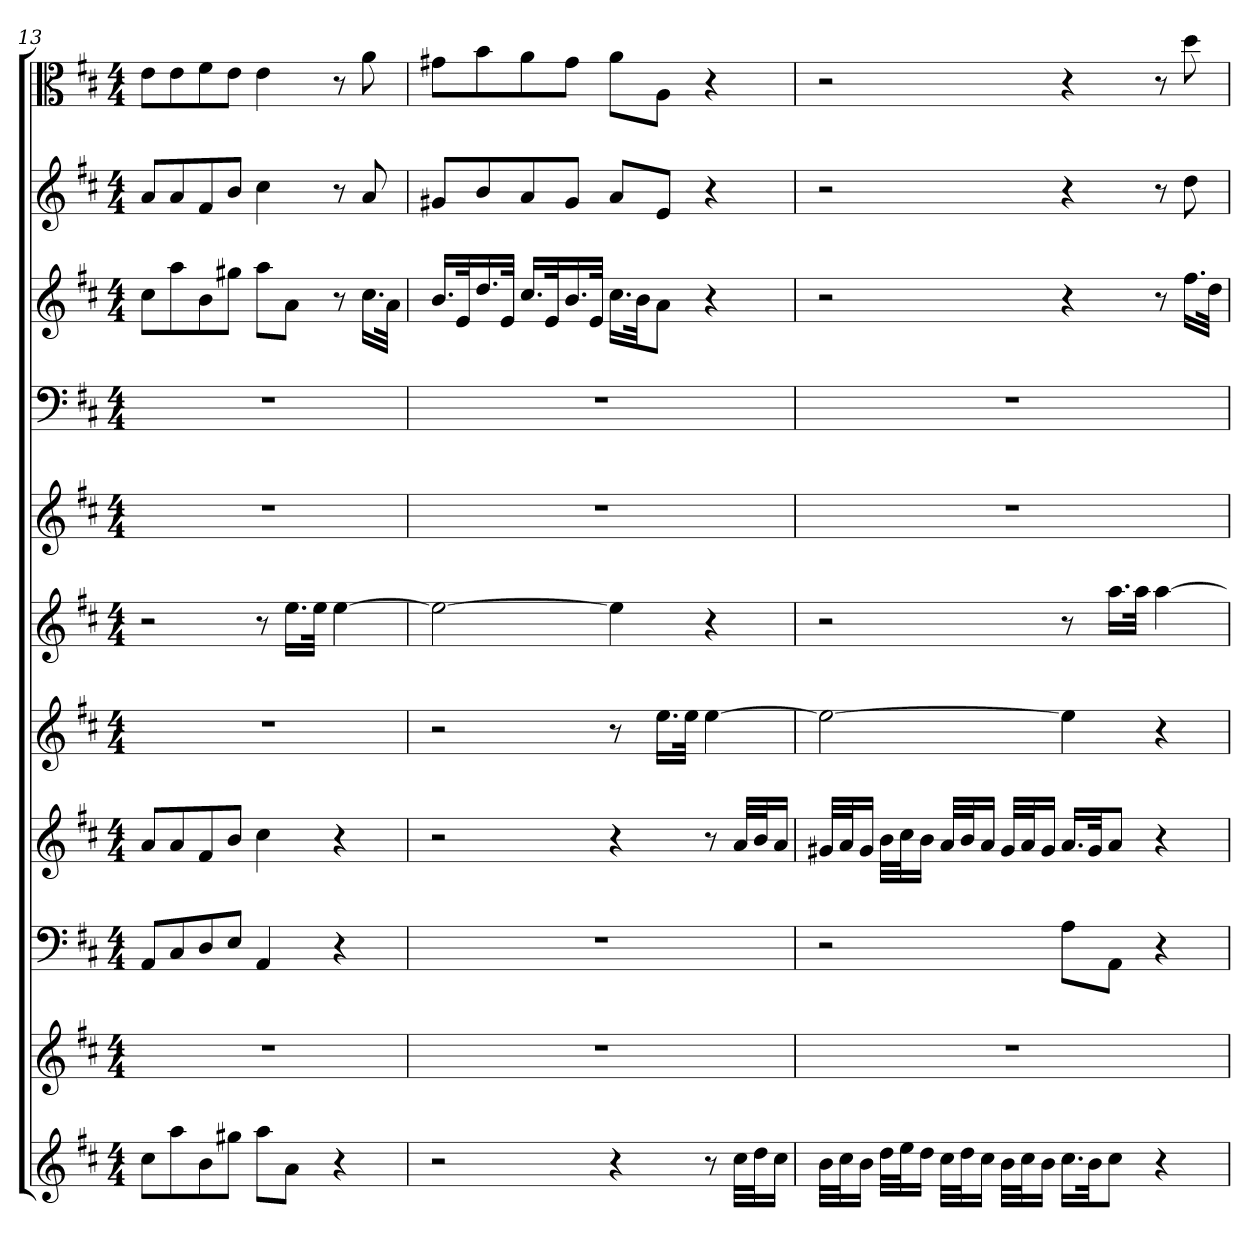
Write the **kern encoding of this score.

**kern	**kern	**kern	**kern	**kern	**kern	**kern	**kern	**kern	**kern	**kern
*part11	*part10	*part9	*part8	*part7	*part6	*part5	*part4	*part3	*part2	*part1
*staff11	*staff10	*staff9	*staff8	*staff7	*staff6	*staff5	*staff4	*staff3	*staff2	*staff1
*clefG2	*clefG2	*clefF4	*clefG2	*clefG2	*clefG2	*clefG2	*clefF4	*clefG2	*clefG2	*clefC3
*k[f#c#]	*k[f#c#]	*k[f#c#]	*k[f#c#]	*k[f#c#]	*k[f#c#]	*k[f#c#]	*k[f#c#]	*k[f#c#]	*k[f#c#]	*k[f#c#]
*D:	*D:	*D:	*D:	*D:	*D:	*D:	*D:	*D:	*D:	*D:
*M4/4	*M4/4	*M4/4	*M4/4	*M4/4	*M4/4	*M4/4	*M4/4	*M4/4	*M4/4	*M4/4
=13	=13	=13	=13	=13	=13	=13	=13	=13	=13	=13
8cc#\L	1r	8AA/L	8a/L	1r	2r	1r	1r	8cc#\L	8a/L	8e\L
8aa\	.	8C#/	8a/	.	.	.	.	8aa\	8a/	8e\
8b\	.	8D/	8f#/	.	.	.	.	8b\	8f#/	8f#\
8gg#X\J	.	8E/J	8b/J	.	.	.	.	8gg#X\J	8b/J	8e\J
8aa\L	.	4AA/	4cc#\	.	8r	.	.	8aa\L	4cc#\	4e\
8a\J	.	.	.	.	16.ee\LL	.	.	8a\J	.	.
.	.	.	.	.	32ee\JJk	.	.	.	.	.
4r	.	4r	4r	.	[4ee\	.	.	8r	8r	8r
.	.	.	.	.	.	.	.	16.cc#\LL	8a/	8a\
.	.	.	.	.	.	.	.	32a\JJk	.	.
=14	=14	=14	=14	=14	=14	=14	=14	=14	=14	=14
2r	1r	1r	2r	2r	2ee\_	1r	1r	16.b/LL	8g#X/L	8g#X\L
.	.	.	.	.	.	.	.	32e/K	.	.
.	.	.	.	.	.	.	.	16.dd/	8b/	8b\
.	.	.	.	.	.	.	.	32e/JJk	.	.
.	.	.	.	.	.	.	.	16.cc#/LL	8a/	8a\
.	.	.	.	.	.	.	.	32e/K	.	.
.	.	.	.	.	.	.	.	16.b/	8g#/J	8g#\J
.	.	.	.	.	.	.	.	32e/JJk	.	.
4r	.	.	4r	8r	4ee\]	.	.	16.cc#\LL	8a/L	8a\L
.	.	.	.	.	.	.	.	32b\JK	.	.
.	.	.	.	16.ee\LL	.	.	.	8a\J	8e/J	8A\J
.	.	.	.	32ee\JJk	.	.	.	.	.	.
8r	.	.	8r	[4ee\	4r	.	.	4r	4r	4r
32cc#\LLL	.	.	32a/LLL	.	.	.	.	.	.	.
32dd\J	.	.	32b/J	.	.	.	.	.	.	.
16cc#\JJ	.	.	16a/JJ	.	.	.	.	.	.	.
=15	=15	=15	=15	=15	=15	=15	=15	=15	=15	=15
32b\LLL	1r	2r	32g#X/LLL	2ee\_	2r	1r	1r	2r	2r	2r
32cc#\J	.	.	32a/J	.	.	.	.	.	.	.
16b\JJ	.	.	16g#/JJ	.	.	.	.	.	.	.
32dd\LLL	.	.	32b\LLL	.	.	.	.	.	.	.
32ee\J	.	.	32cc#\J	.	.	.	.	.	.	.
16dd\JJ	.	.	16b\JJ	.	.	.	.	.	.	.
32cc#\LLL	.	.	32a/LLL	.	.	.	.	.	.	.
32dd\J	.	.	32b/J	.	.	.	.	.	.	.
16cc#\JJ	.	.	16a/JJ	.	.	.	.	.	.	.
32b\LLL	.	.	32g#/LLL	.	.	.	.	.	.	.
32cc#\J	.	.	32a/J	.	.	.	.	.	.	.
16b\JJ	.	.	16g#/JJ	.	.	.	.	.	.	.
16.cc#\LL	.	8A\L	16.a/LL	4ee\]	8r	.	.	4r	4r	4r
32b\JK	.	.	32g#/JK	.	.	.	.	.	.	.
8cc#\J	.	8AA\J	8a/J	.	16.aa\LL	.	.	.	.	.
.	.	.	.	.	32aa\JJk	.	.	.	.	.
4r	.	4r	4r	4r	[4aa\	.	.	8r	8r	8r
.	.	.	.	.	.	.	.	16.ff#\LL	8dd\	8dd\
.	.	.	.	.	.	.	.	32dd\JJk	.	.
=	=	=	=	=	=	=	=	=	=	=
*-	*-	*-	*-	*-	*-	*-	*-	*-	*-	*-
